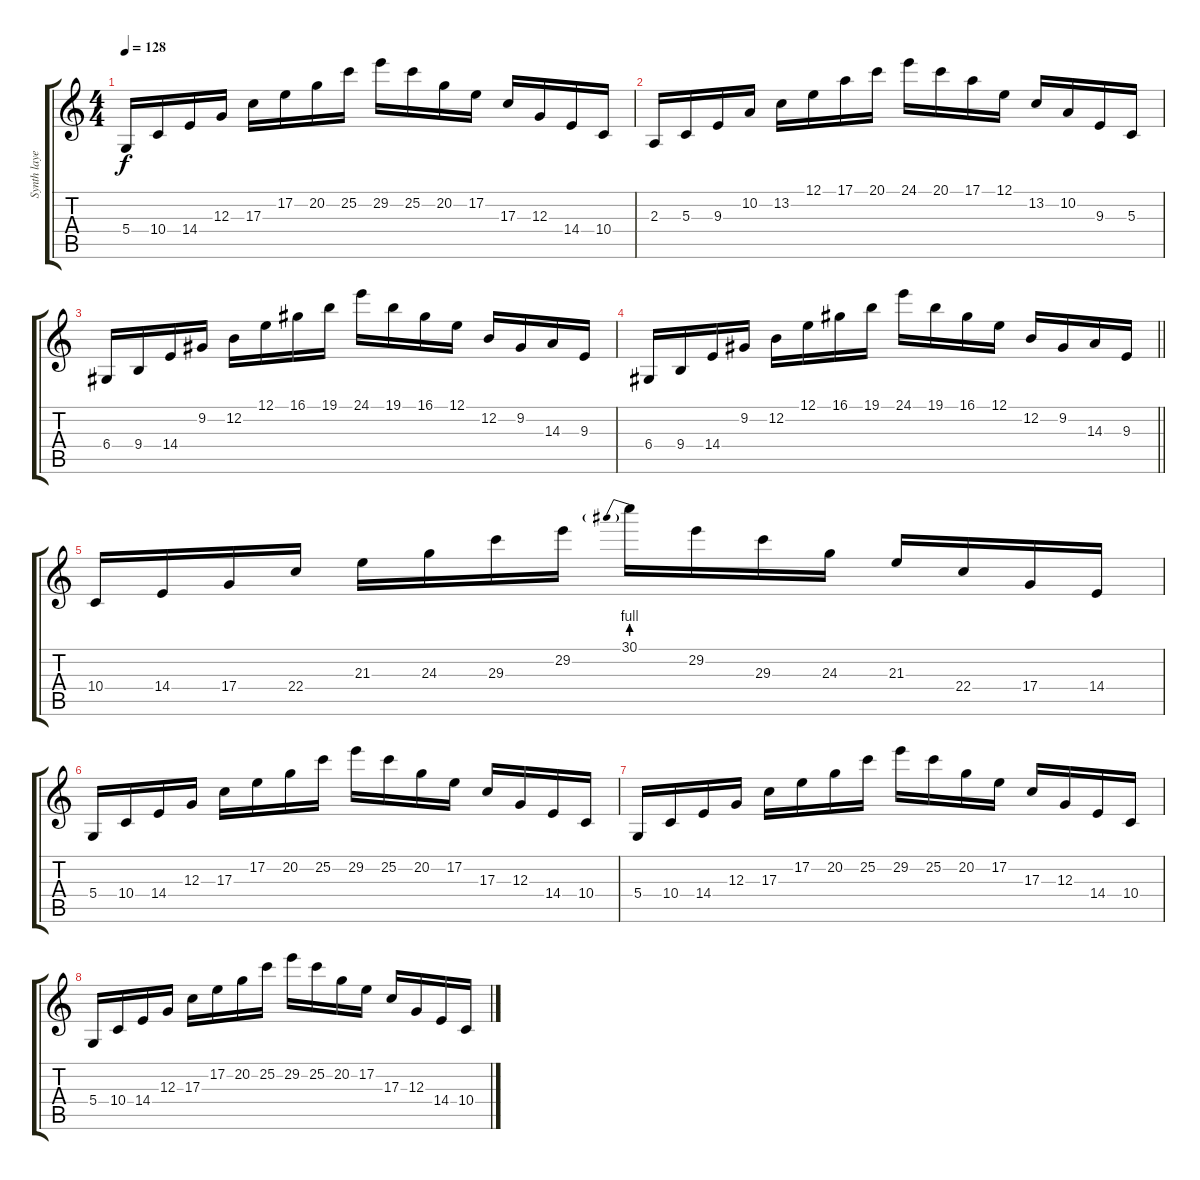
\track ("Synth layer 1" "Synth laye") {instrument pad2warm}
\staff {score tabs}
\tuning (E4 B3 G3 D3 A2 E2) {hide}
\ts (4 4)
\tempo 128
\clef g2
\ks c
5.4.16{dy f} 10.4.16 14.4.16 12.3.16 17.3.16 17.2.16 20.2.16 25.2.16 29.2.16 25.2.16 20.2.16 17.2.16 17.3.16 12.3.16 14.4.16 10.4.16 |
2.3.16 5.3.16 9.3.16 10.2.16 13.2.16 12.1.16 17.1.16 20.1.16 24.1.16 20.1.16 17.1.16 12.1.16 13.2.16 10.2.16 9.3.16 5.3.16 |
6.4.16 9.4.16 14.4.16 9.2.16 12.2.16 12.1.16 16.1.16 19.1.16 24.1.16 19.1.16 16.1.16 12.1.16 12.2.16 9.2.16 14.3.16 9.3.16 |
\barLineRight lightlight
6.4.16 9.4.16 14.4.16 9.2.16 12.2.16 12.1.16 16.1.16 19.1.16 24.1.16 19.1.16 16.1.16 12.1.16 12.2.16 9.2.16 14.3.16 9.3.16 |
10.4.16 14.4.16 17.4.16 22.4.16 21.3.16 24.3.16 29.3.16 29.2.16 30.1{be (prebend 0 4 60 4)}.16 29.2.16 29.3.16 24.3.16 21.3.16 22.4.16 17.4.16 14.4.16 |
5.4.16 10.4.16 14.4.16 12.3.16 17.3.16 17.2.16 20.2.16 25.2.16 29.2.16 25.2.16 20.2.16 17.2.16 17.3.16 12.3.16 14.4.16 10.4.16 |
5.4.16 10.4.16 14.4.16 12.3.16 17.3.16 17.2.16 20.2.16 25.2.16 29.2.16 25.2.16 20.2.16 17.2.16 17.3.16 12.3.16 14.4.16 10.4.16 |
5.4.16 10.4.16 14.4.16 12.3.16 17.3.16 17.2.16 20.2.16 25.2.16 29.2.16 25.2.16 20.2.16 17.2.16 17.3.16 12.3.16 14.4.16 10.4.16
